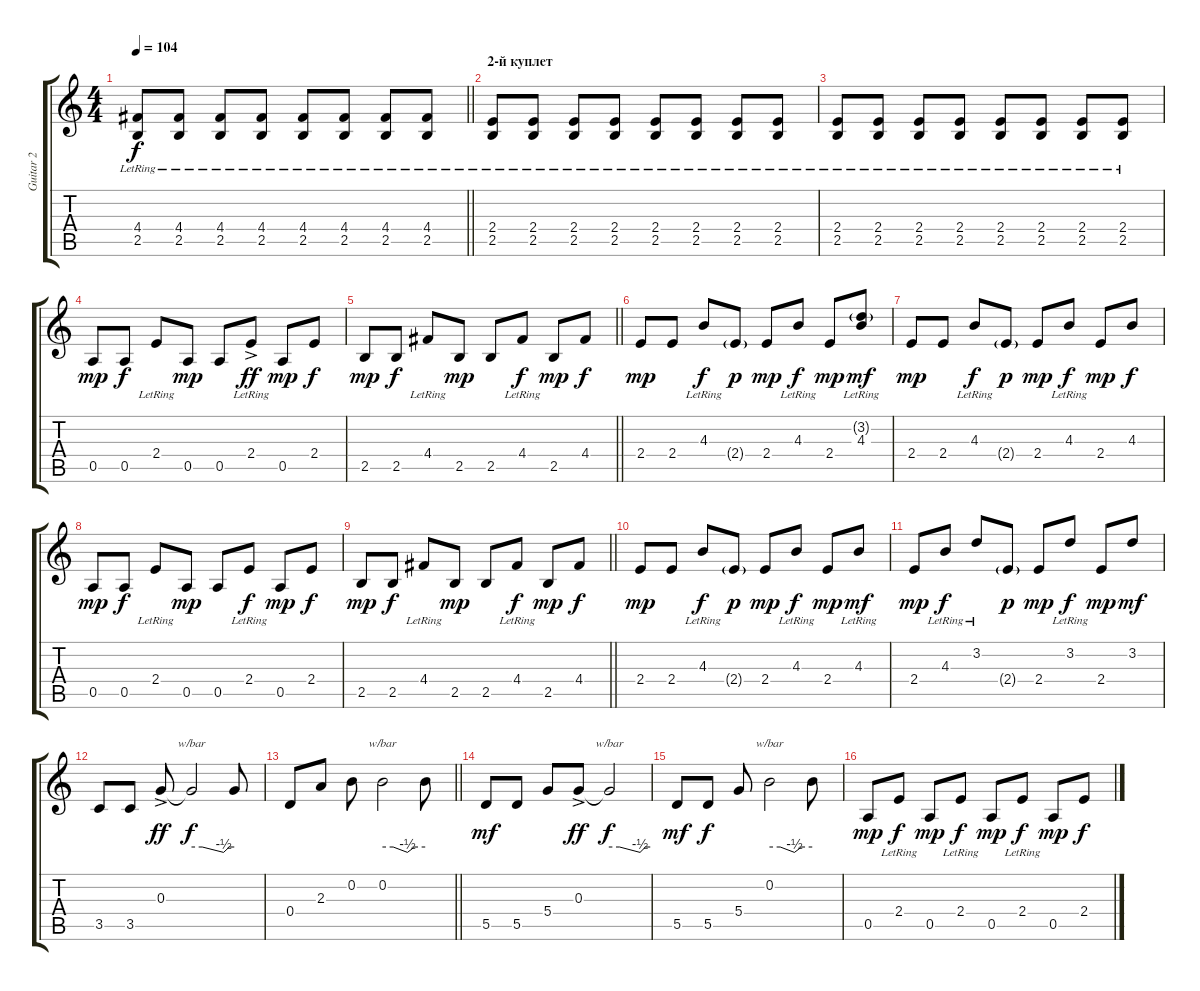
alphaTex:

\track ("Guitar 2" "Guitar 2") {instrument electricguitarclean}
\staff {score tabs}
\tuning (E4 B3 G3 D3 A2 E2) {hide}
\ts (4 4)
\tempo 104
\clef g2
\barLineRight lightlight
\ks c
(4.4{lr} 2.5).8{dy f} (4.4{lr} 2.5).8 (4.4{lr} 2.5).8 (4.4{lr} 2.5).8 (4.4{lr} 2.5).8 (4.4{lr} 2.5).8 (4.4{lr} 2.5).8 (4.4{lr} 2.5).8 |
\section ("" "2-й куплет")
(2.4{lr} 2.5{lr}).8 (2.4{lr} 2.5{lr}).8 (2.4{lr} 2.5{lr}).8 (2.4{lr} 2.5{lr}).8 (2.4{lr} 2.5{lr}).8 (2.4{lr} 2.5{lr}).8 (2.4{lr} 2.5{lr}).8 (2.4{lr} 2.5{lr}).8 |
(2.4{lr} 2.5{lr}).8 (2.4{lr} 2.5{lr}).8 (2.4{lr} 2.5{lr}).8 (2.4{lr} 2.5{lr}).8 (2.4{lr} 2.5{lr}).8 (2.4{lr} 2.5{lr}).8 (2.4{lr} 2.5{lr}).8 (2.4{lr} 2.5{lr}).8 |
0.5.8{dy mp} 0.5.8{dy f} 2.4{lr}.8 0.5.8{dy mp} 0.5.8 2.4{ac lr}.8{dy ff} 0.5.8{dy mp} 2.4.8{dy f} |
\barLineRight lightlight
2.5.8{dy mp} 2.5.8{dy f} 4.4{lr}.8 2.5.8{dy mp} 2.5.8 4.4{lr}.8{dy f} 2.5.8{dy mp} 4.4.8{dy f} |
\section ("" "")
2.4.8{dy mp} 2.4.8 4.3{lr}.8{dy f} 2.4{g}.8{dy p} 2.4.8{dy mp} 4.3{lr}.8{dy f} 2.4.8{dy mp} (3.2{g lr} 4.3{lr}).8{dy mf} |
2.4.8{dy mp} 2.4.8 4.3{lr}.8{dy f} 2.4{g}.8{dy p} 2.4.8{dy mp} 4.3{lr}.8{dy f} 2.4.8{dy mp} 4.3.8{dy f} |
0.5.8{dy mp} 0.5.8{dy f} 2.4{lr}.8 0.5.8{dy mp} 0.5.8 2.4{lr}.8{dy f} 0.5.8{dy mp} 2.4.8{dy f} |
\barLineRight lightlight
2.5.8{dy mp} 2.5.8{dy f} 4.4{lr}.8 2.5.8{dy mp} 2.5.8 4.4{lr}.8{dy f} 2.5.8{dy mp} 4.4.8{dy f} |
\section ("" "")
2.4.8{dy mp} 2.4.8 4.3{lr}.8{dy f} 2.4{g}.8{dy p} 2.4.8{dy mp} 4.3{lr}.8{dy f} 2.4.8{dy mp} 4.3{lr}.8{dy mf} |
2.4.8{dy mp} 4.3{lr}.8{dy f} 3.2{lr}.8 2.4{g}.8{dy p} 2.4.8{dy mp} 3.2{lr}.8{dy f} 2.4.8{dy mp} 3.2.8{dy mf} |
3.5.8 3.5.8 0.3{ac}.8{dy ff} 0.3{t}.2{tbe (custom default 0 0 15 0 45 -2 53 0 60 0) dy f} 0.3{t}.8 |
\barLineRight lightlight
0.4.8 2.3.8 0.2.8 0.2.2{tbe (custom default 0 0 15 0 35 -2 45 0 60 0)} 0.2{t}.8 |
\section ("" "")
5.5.8{dy mf} 5.5.8 5.4.8 0.3{ac}.8{dy ff} 0.3{t}.2{tbe (custom default 0 0 15 0 45 -2 53 0 60 0) dy f} |
5.5.8{dy mf} 5.5.8{dy f} 5.4.8 0.2.2{tbe (custom default 0 0 15 0 35 -2 45 0 60 0)} 0.2{t}.8 |
0.5.8{dy mp} 2.4{lr}.8{dy f} 0.5.8{dy mp} 2.4{lr}.8{dy f} 0.5.8{dy mp} 2.4{lr}.8{dy f} 0.5.8{dy mp} 2.4.8{dy f}
